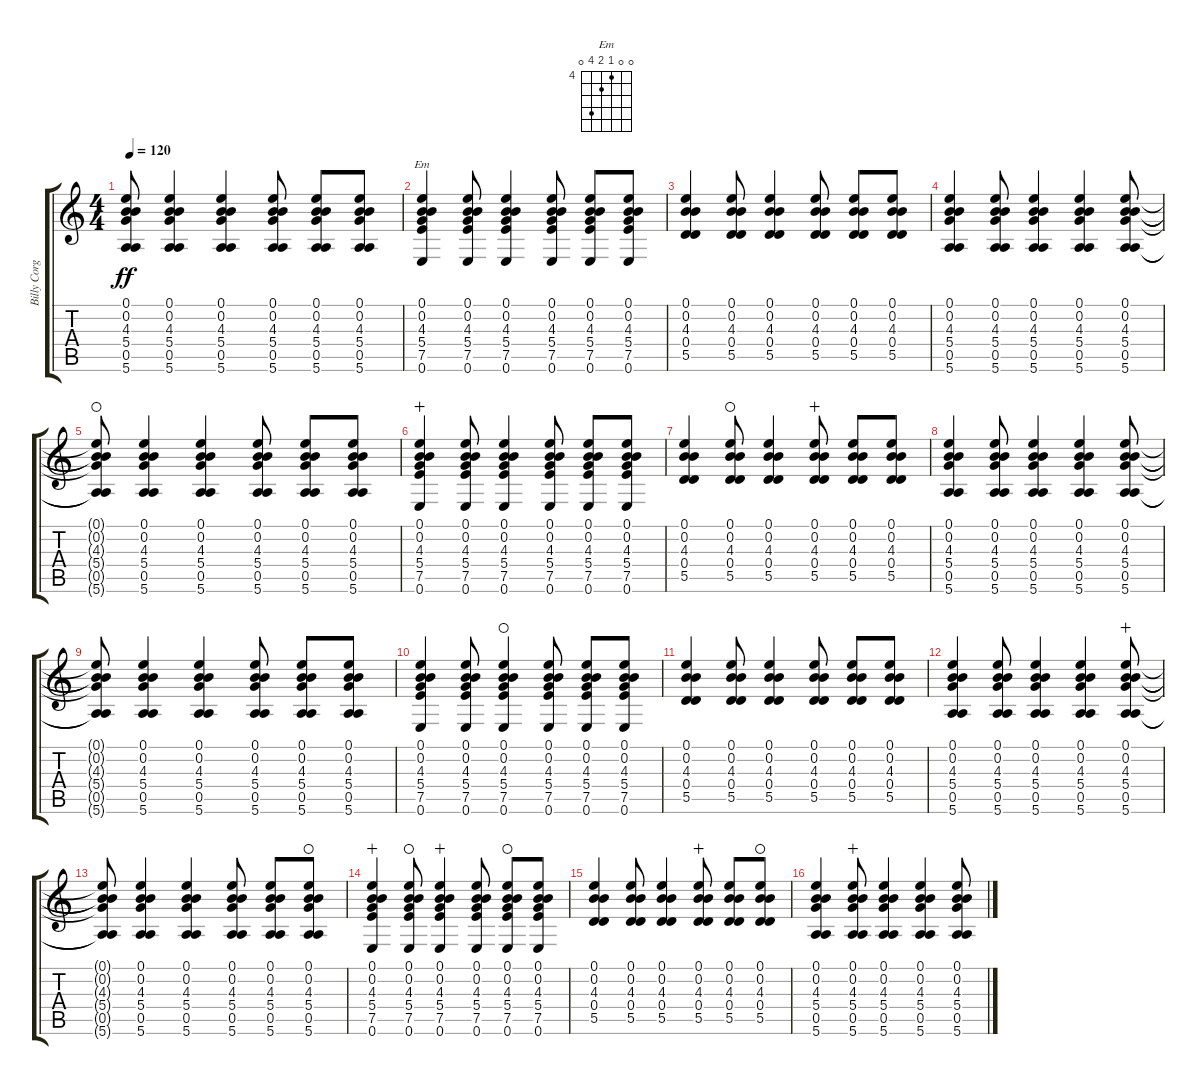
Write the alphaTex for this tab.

\track ("Billy Corgan" "Billy Corg") {instrument distortionguitar bank 7}
\staff {score tabs}
\tuning (E4 B3 G3 D3 A2 E2) {hide}
\chord ("Em" 0 0 4 5 7 0) {firstfret 4}
\ts (4 4)
\tempo 120
\clef g2
\ks c
(0.1{t} 0.2{t} 4.3{t} 5.4{t} 0.5{t} 5.6{t}).8{dy ff} (0.1 0.2 4.3 5.4 0.5 5.6).4 (0.1 0.2 4.3 5.4 0.5 5.6).4 (0.1 0.2 4.3 5.4 0.5 5.6).8 (0.1 0.2 4.3 5.4 0.5 5.6).8 (0.1 0.2 4.3 5.4 0.5 5.6).8 |
(0.1 0.2 4.3 5.4 7.5 0.6).4{ch "Em" volume 16} (0.1 0.2 4.3 5.4 7.5 0.6).8 (0.1 0.2 4.3 5.4 7.5 0.6).4 (0.1 0.2 4.3 5.4 7.5 0.6).8 (0.1 0.2 4.3 5.4 7.5 0.6).8 (0.1 0.2 4.3 5.4 7.5 0.6).8 |
(0.1 0.2 4.3 0.4 5.5).4 (0.1 0.2 4.3 0.4 5.5).8 (0.1 0.2 4.3 0.4 5.5).4 (0.1 0.2 4.3 0.4 5.5).8 (0.1 0.2 4.3 0.4 5.5).8 (0.1 0.2 4.3 0.4 5.5).8 |
(0.1 0.2 4.3 5.4 0.5 5.6).4 (0.1 0.2 4.3 5.4 0.5 5.6).8 (0.1 0.2 4.3 5.4 0.5 5.6).4 (0.1 0.2 4.3 5.4 0.5 5.6).4 (0.1 0.2 4.3 5.4 0.5 5.6).8 |
(0.1{t} 0.2{t} 4.3{t} 5.4{t} 0.5{t} 5.6{t}).8{waho} (0.1 0.2 4.3 5.4 0.5 5.6).4 (0.1 0.2 4.3 5.4 0.5 5.6).4 (0.1 0.2 4.3 5.4 0.5 5.6).8 (0.1 0.2 4.3 5.4 0.5 5.6).8 (0.1 0.2 4.3 5.4 0.5 5.6).8 |
(0.1 0.2 4.3 5.4 7.5 0.6).4{volume 16 wahc} (0.1 0.2 4.3 5.4 7.5 0.6).8 (0.1 0.2 4.3 5.4 7.5 0.6).4 (0.1 0.2 4.3 5.4 7.5 0.6).8 (0.1 0.2 4.3 5.4 7.5 0.6).8 (0.1 0.2 4.3 5.4 7.5 0.6).8 |
(0.1 0.2 4.3 0.4 5.5).4 (0.1 0.2 4.3 0.4 5.5).8{waho} (0.1 0.2 4.3 0.4 5.5).4 (0.1 0.2 4.3 0.4 5.5).8{wahc} (0.1 0.2 4.3 0.4 5.5).8 (0.1 0.2 4.3 0.4 5.5).8 |
(0.1 0.2 4.3 5.4 0.5 5.6).4 (0.1 0.2 4.3 5.4 0.5 5.6).8 (0.1 0.2 4.3 5.4 0.5 5.6).4 (0.1 0.2 4.3 5.4 0.5 5.6).4 (0.1 0.2 4.3 5.4 0.5 5.6).8 |
(0.1{t} 0.2{t} 4.3{t} 5.4{t} 0.5{t} 5.6{t}).8 (0.1 0.2 4.3 5.4 0.5 5.6).4 (0.1 0.2 4.3 5.4 0.5 5.6).4 (0.1 0.2 4.3 5.4 0.5 5.6).8 (0.1 0.2 4.3 5.4 0.5 5.6).8 (0.1 0.2 4.3 5.4 0.5 5.6).8 |
(0.1 0.2 4.3 5.4 7.5 0.6).4 (0.1 0.2 4.3 5.4 7.5 0.6).8 (0.1 0.2 4.3 5.4 7.5 0.6).4{waho} (0.1 0.2 4.3 5.4 7.5 0.6).8 (0.1 0.2 4.3 5.4 7.5 0.6).8 (0.1 0.2 4.3 5.4 7.5 0.6).8 |
(0.1 0.2 4.3 0.4 5.5).4 (0.1 0.2 4.3 0.4 5.5).8 (0.1 0.2 4.3 0.4 5.5).4 (0.1 0.2 4.3 0.4 5.5).8 (0.1 0.2 4.3 0.4 5.5).8 (0.1 0.2 4.3 0.4 5.5).8 |
(0.1 0.2 4.3 5.4 0.5 5.6).4 (0.1 0.2 4.3 5.4 0.5 5.6).8 (0.1 0.2 4.3 5.4 0.5 5.6).4 (0.1 0.2 4.3 5.4 0.5 5.6).4 (0.1 0.2 4.3 5.4 0.5 5.6).8{wahc} |
(0.1{t} 0.2{t} 4.3{t} 5.4{t} 0.5{t} 5.6{t}).8 (0.1 0.2 4.3 5.4 0.5 5.6).4 (0.1 0.2 4.3 5.4 0.5 5.6).4 (0.1 0.2 4.3 5.4 0.5 5.6).8 (0.1 0.2 4.3 5.4 0.5 5.6).8 (0.1 0.2 4.3 5.4 0.5 5.6).8{waho} |
(0.1 0.2 4.3 5.4 7.5 0.6).4{wahc} (0.1 0.2 4.3 5.4 7.5 0.6).8{waho} (0.1 0.2 4.3 5.4 7.5 0.6).4{wahc} (0.1 0.2 4.3 5.4 7.5 0.6).8 (0.1 0.2 4.3 5.4 7.5 0.6).8{waho} (0.1 0.2 4.3 5.4 7.5 0.6).8 |
(0.1 0.2 4.3 0.4 5.5).4 (0.1 0.2 4.3 0.4 5.5).8 (0.1 0.2 4.3 0.4 5.5).4 (0.1 0.2 4.3 0.4 5.5).8{wahc} (0.1 0.2 4.3 0.4 5.5).8 (0.1 0.2 4.3 0.4 5.5).8{waho} |
(0.1 0.2 4.3 5.4 0.5 5.6).4 (0.1 0.2 4.3 5.4 0.5 5.6).8{wahc} (0.1 0.2 4.3 5.4 0.5 5.6).4 (0.1 0.2 4.3 5.4 0.5 5.6).4 (0.1 0.2 4.3 5.4 0.5 5.6).8
